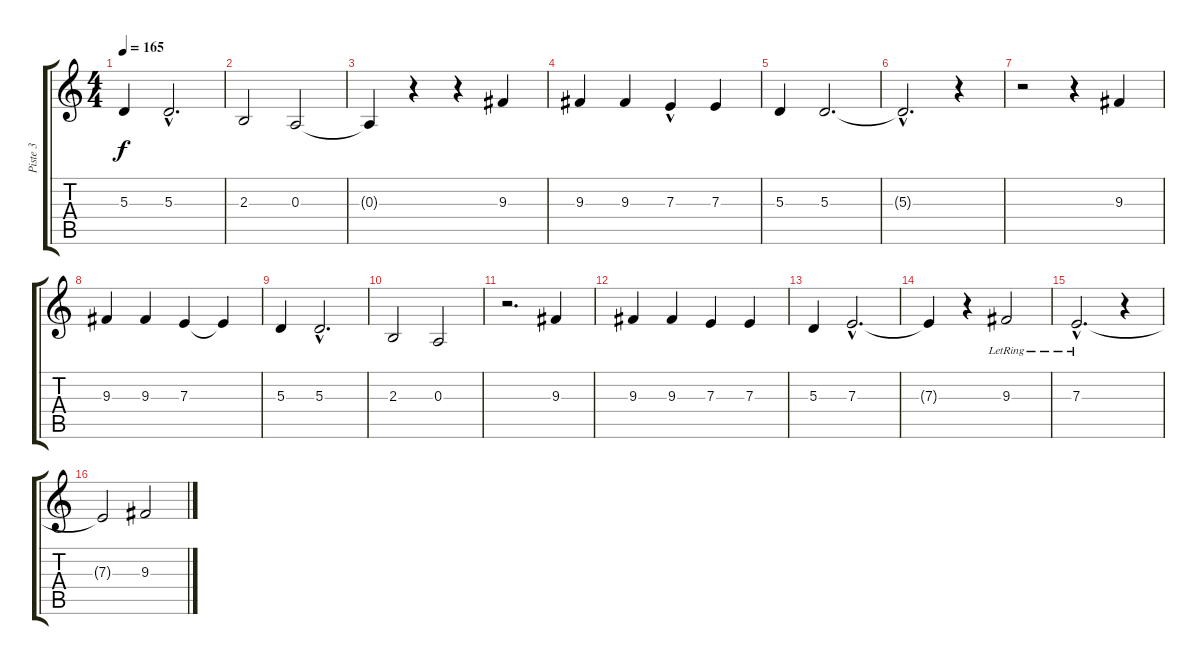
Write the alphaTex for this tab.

\track ("Piste 3" "Piste 3") {instrument ocarina}
\staff {score tabs}
\tuning (E4 D4 A3 D3 A2 D2) {hide}
\ts (4 4)
\tempo 165
\clef g2
\ks c
5.3.4{dy f} 5.3{hac}.2{d} |
2.3.2 0.3.2 |
0.3{t}.4 r.4 r.4 9.3.4 |
9.3.4 9.3.4 7.3{hac}.4 7.3.4 |
5.3.4 5.3.2{d} |
5.3{hac t}.2{d} r.4 |
r.2 r.4 9.3.4 |
9.3.4 9.3.4 7.3.4 7.3{t}.4 |
5.3.4 5.3{hac}.2{d} |
2.3.2 0.3.2 |
r.2{d} 9.3.4 |
9.3.4 9.3.4 7.3.4 7.3.4 |
5.3.4 7.3{hac}.2{d} |
7.3{t}.4 r.4 9.3{lr}.2 |
7.3{hac lr}.2{d} r.4 |
7.3{t}.2 9.3.2
